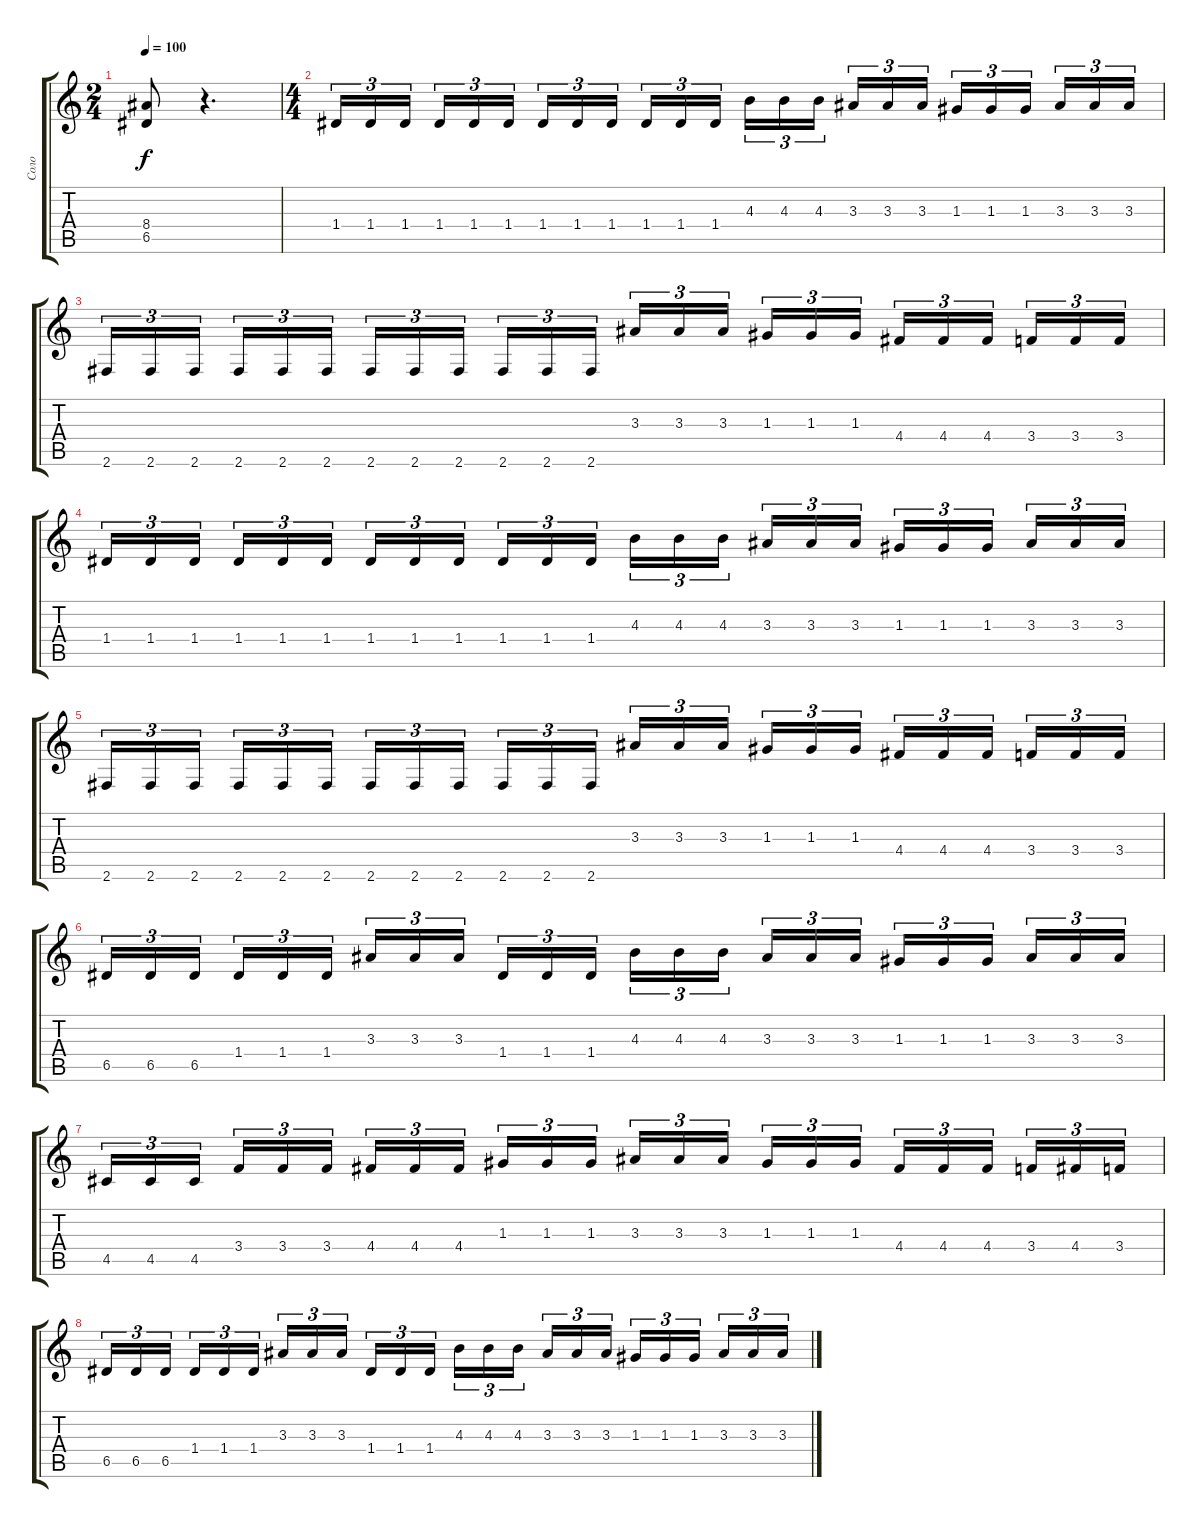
\track ("Соло" "Соло") {instrument overdrivenguitar}
\staff {score tabs}
\tuning (E4 B3 G3 D3 A2 E2) {hide}
\ts (2 4)
\tempo 100
\clef g2
\ks c
(8.4 6.5).8{dy f} r.4{d} |
\ts (4 4)
1.4.16{tu (3 2)} 1.4.16{tu (3 2)} 1.4.16{tu (3 2) beam splitsecondary} 1.4.16{tu (3 2)} 1.4.16{tu (3 2)} 1.4.16{tu (3 2)} 1.4.16{tu (3 2)} 1.4.16{tu (3 2)} 1.4.16{tu (3 2) beam splitsecondary} 1.4.16{tu (3 2)} 1.4.16{tu (3 2)} 1.4.16{tu (3 2)} 4.3.16{tu (3 2)} 4.3.16{tu (3 2)} 4.3.16{tu (3 2) beam splitsecondary} 3.3.16{tu (3 2)} 3.3.16{tu (3 2)} 3.3.16{tu (3 2)} 1.3.16{tu (3 2)} 1.3.16{tu (3 2)} 1.3.16{tu (3 2) beam splitsecondary} 3.3.16{tu (3 2)} 3.3.16{tu (3 2)} 3.3.16{tu (3 2)} |
2.6.16{tu (3 2)} 2.6.16{tu (3 2)} 2.6.16{tu (3 2) beam splitsecondary} 2.6.16{tu (3 2)} 2.6.16{tu (3 2)} 2.6.16{tu (3 2)} 2.6.16{tu (3 2)} 2.6.16{tu (3 2)} 2.6.16{tu (3 2) beam splitsecondary} 2.6.16{tu (3 2)} 2.6.16{tu (3 2)} 2.6.16{tu (3 2)} 3.3.16{tu (3 2)} 3.3.16{tu (3 2)} 3.3.16{tu (3 2) beam splitsecondary} 1.3.16{tu (3 2)} 1.3.16{tu (3 2)} 1.3.16{tu (3 2)} 4.4.16{tu (3 2)} 4.4.16{tu (3 2)} 4.4.16{tu (3 2) beam splitsecondary} 3.4.16{tu (3 2)} 3.4.16{tu (3 2)} 3.4.16{tu (3 2)} |
1.4.16{tu (3 2)} 1.4.16{tu (3 2)} 1.4.16{tu (3 2) beam splitsecondary} 1.4.16{tu (3 2)} 1.4.16{tu (3 2)} 1.4.16{tu (3 2)} 1.4.16{tu (3 2)} 1.4.16{tu (3 2)} 1.4.16{tu (3 2) beam splitsecondary} 1.4.16{tu (3 2)} 1.4.16{tu (3 2)} 1.4.16{tu (3 2)} 4.3.16{tu (3 2)} 4.3.16{tu (3 2)} 4.3.16{tu (3 2) beam splitsecondary} 3.3.16{tu (3 2)} 3.3.16{tu (3 2)} 3.3.16{tu (3 2)} 1.3.16{tu (3 2)} 1.3.16{tu (3 2)} 1.3.16{tu (3 2) beam splitsecondary} 3.3.16{tu (3 2)} 3.3.16{tu (3 2)} 3.3.16{tu (3 2)} |
2.6.16{tu (3 2)} 2.6.16{tu (3 2)} 2.6.16{tu (3 2) beam splitsecondary} 2.6.16{tu (3 2)} 2.6.16{tu (3 2)} 2.6.16{tu (3 2)} 2.6.16{tu (3 2)} 2.6.16{tu (3 2)} 2.6.16{tu (3 2) beam splitsecondary} 2.6.16{tu (3 2)} 2.6.16{tu (3 2)} 2.6.16{tu (3 2)} 3.3.16{tu (3 2)} 3.3.16{tu (3 2)} 3.3.16{tu (3 2) beam splitsecondary} 1.3.16{tu (3 2)} 1.3.16{tu (3 2)} 1.3.16{tu (3 2)} 4.4.16{tu (3 2)} 4.4.16{tu (3 2)} 4.4.16{tu (3 2) beam splitsecondary} 3.4.16{tu (3 2)} 3.4.16{tu (3 2)} 3.4.16{tu (3 2)} |
6.5.16{tu (3 2)} 6.5.16{tu (3 2)} 6.5.16{tu (3 2) beam splitsecondary} 1.4.16{tu (3 2)} 1.4.16{tu (3 2)} 1.4.16{tu (3 2)} 3.3.16{tu (3 2)} 3.3.16{tu (3 2)} 3.3.16{tu (3 2) beam splitsecondary} 1.4.16{tu (3 2)} 1.4.16{tu (3 2)} 1.4.16{tu (3 2)} 4.3.16{tu (3 2)} 4.3.16{tu (3 2)} 4.3.16{tu (3 2) beam splitsecondary} 3.3.16{tu (3 2)} 3.3.16{tu (3 2)} 3.3.16{tu (3 2)} 1.3.16{tu (3 2)} 1.3.16{tu (3 2)} 1.3.16{tu (3 2) beam splitsecondary} 3.3.16{tu (3 2)} 3.3.16{tu (3 2)} 3.3.16{tu (3 2)} |
4.5.16{tu (3 2)} 4.5.16{tu (3 2)} 4.5.16{tu (3 2) beam splitsecondary} 3.4.16{tu (3 2)} 3.4.16{tu (3 2)} 3.4.16{tu (3 2)} 4.4.16{tu (3 2)} 4.4.16{tu (3 2)} 4.4.16{tu (3 2) beam splitsecondary} 1.3.16{tu (3 2)} 1.3.16{tu (3 2)} 1.3.16{tu (3 2)} 3.3.16{tu (3 2)} 3.3.16{tu (3 2)} 3.3.16{tu (3 2) beam splitsecondary} 1.3.16{tu (3 2)} 1.3.16{tu (3 2)} 1.3.16{tu (3 2)} 4.4.16{tu (3 2)} 4.4.16{tu (3 2)} 4.4.16{tu (3 2) beam splitsecondary} 3.4.16{tu (3 2)} 4.4.16{tu (3 2)} 3.4.16{tu (3 2)} |
6.5.16{tu (3 2)} 6.5.16{tu (3 2)} 6.5.16{tu (3 2) beam splitsecondary} 1.4.16{tu (3 2)} 1.4.16{tu (3 2)} 1.4.16{tu (3 2)} 3.3.16{tu (3 2)} 3.3.16{tu (3 2)} 3.3.16{tu (3 2) beam splitsecondary} 1.4.16{tu (3 2)} 1.4.16{tu (3 2)} 1.4.16{tu (3 2)} 4.3.16{tu (3 2)} 4.3.16{tu (3 2)} 4.3.16{tu (3 2) beam splitsecondary} 3.3.16{tu (3 2)} 3.3.16{tu (3 2)} 3.3.16{tu (3 2)} 1.3.16{tu (3 2)} 1.3.16{tu (3 2)} 1.3.16{tu (3 2) beam splitsecondary} 3.3.16{tu (3 2)} 3.3.16{tu (3 2)} 3.3.16{tu (3 2)}
